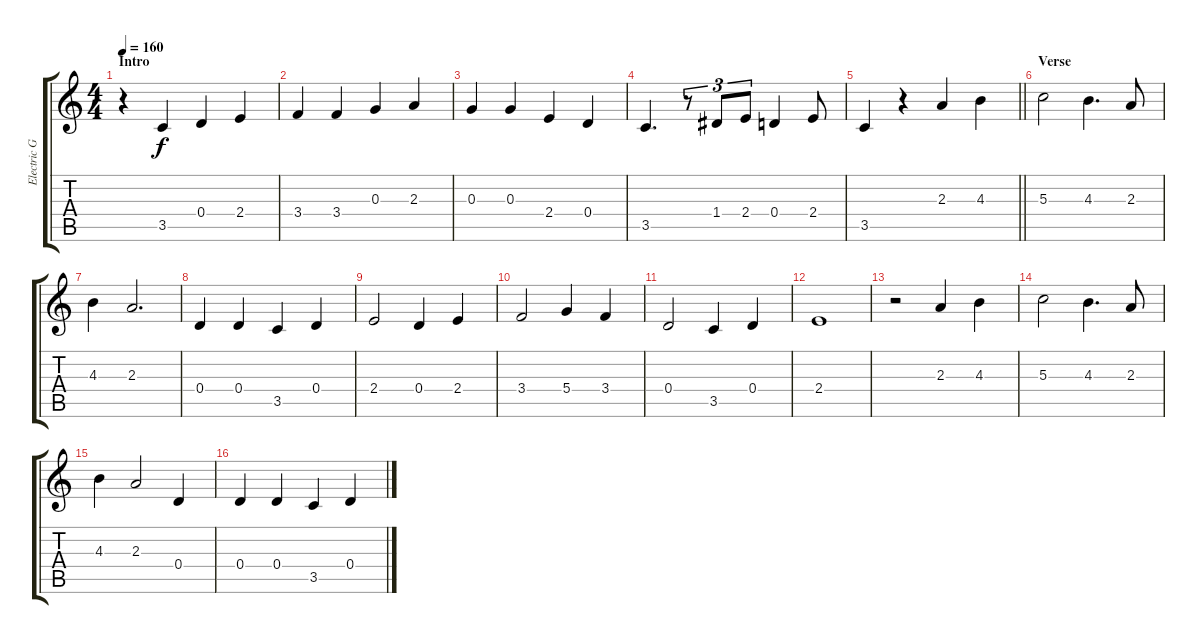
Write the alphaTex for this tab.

\track ("Electric Guitar" "Electric G") {instrument electricguitarclean}
\staff {score tabs}
\tuning (E4 B3 G3 D3 A2 E2) {hide}
\ts (4 4)
\section ("" "Intro")
\tempo 160
\clef g2
\ks c
r.4{dy f instrument electricguitarclean} 3.5.4 0.4.4 2.4.4 |
3.4.4 3.4.4 0.3.4 2.3.4 |
0.3.4 0.3.4 2.4.4 0.4.4 |
3.5.4{d} r.8{tu (3 2)} 1.4.8{tu (3 2)} 2.4.8{tu (3 2)} 0.4.4 2.4.8 |
\barLineRight lightlight
3.5.4 r.4 2.3.4 4.3.4 |
\section ("" "Verse")
5.3.2 4.3.4{d} 2.3.8 |
4.3.4 2.3.2{d} |
0.4.4 0.4.4 3.5.4 0.4.4 |
2.4.2 0.4.4 2.4.4 |
3.4.2 5.4.4 3.4.4 |
0.4.2 3.5.4 0.4.4 |
2.4.1 |
r.2 2.3.4 4.3.4 |
5.3.2 4.3.4{d} 2.3.8 |
4.3.4 2.3.2 0.4.4 |
0.4.4 0.4.4 3.5.4 0.4.4
